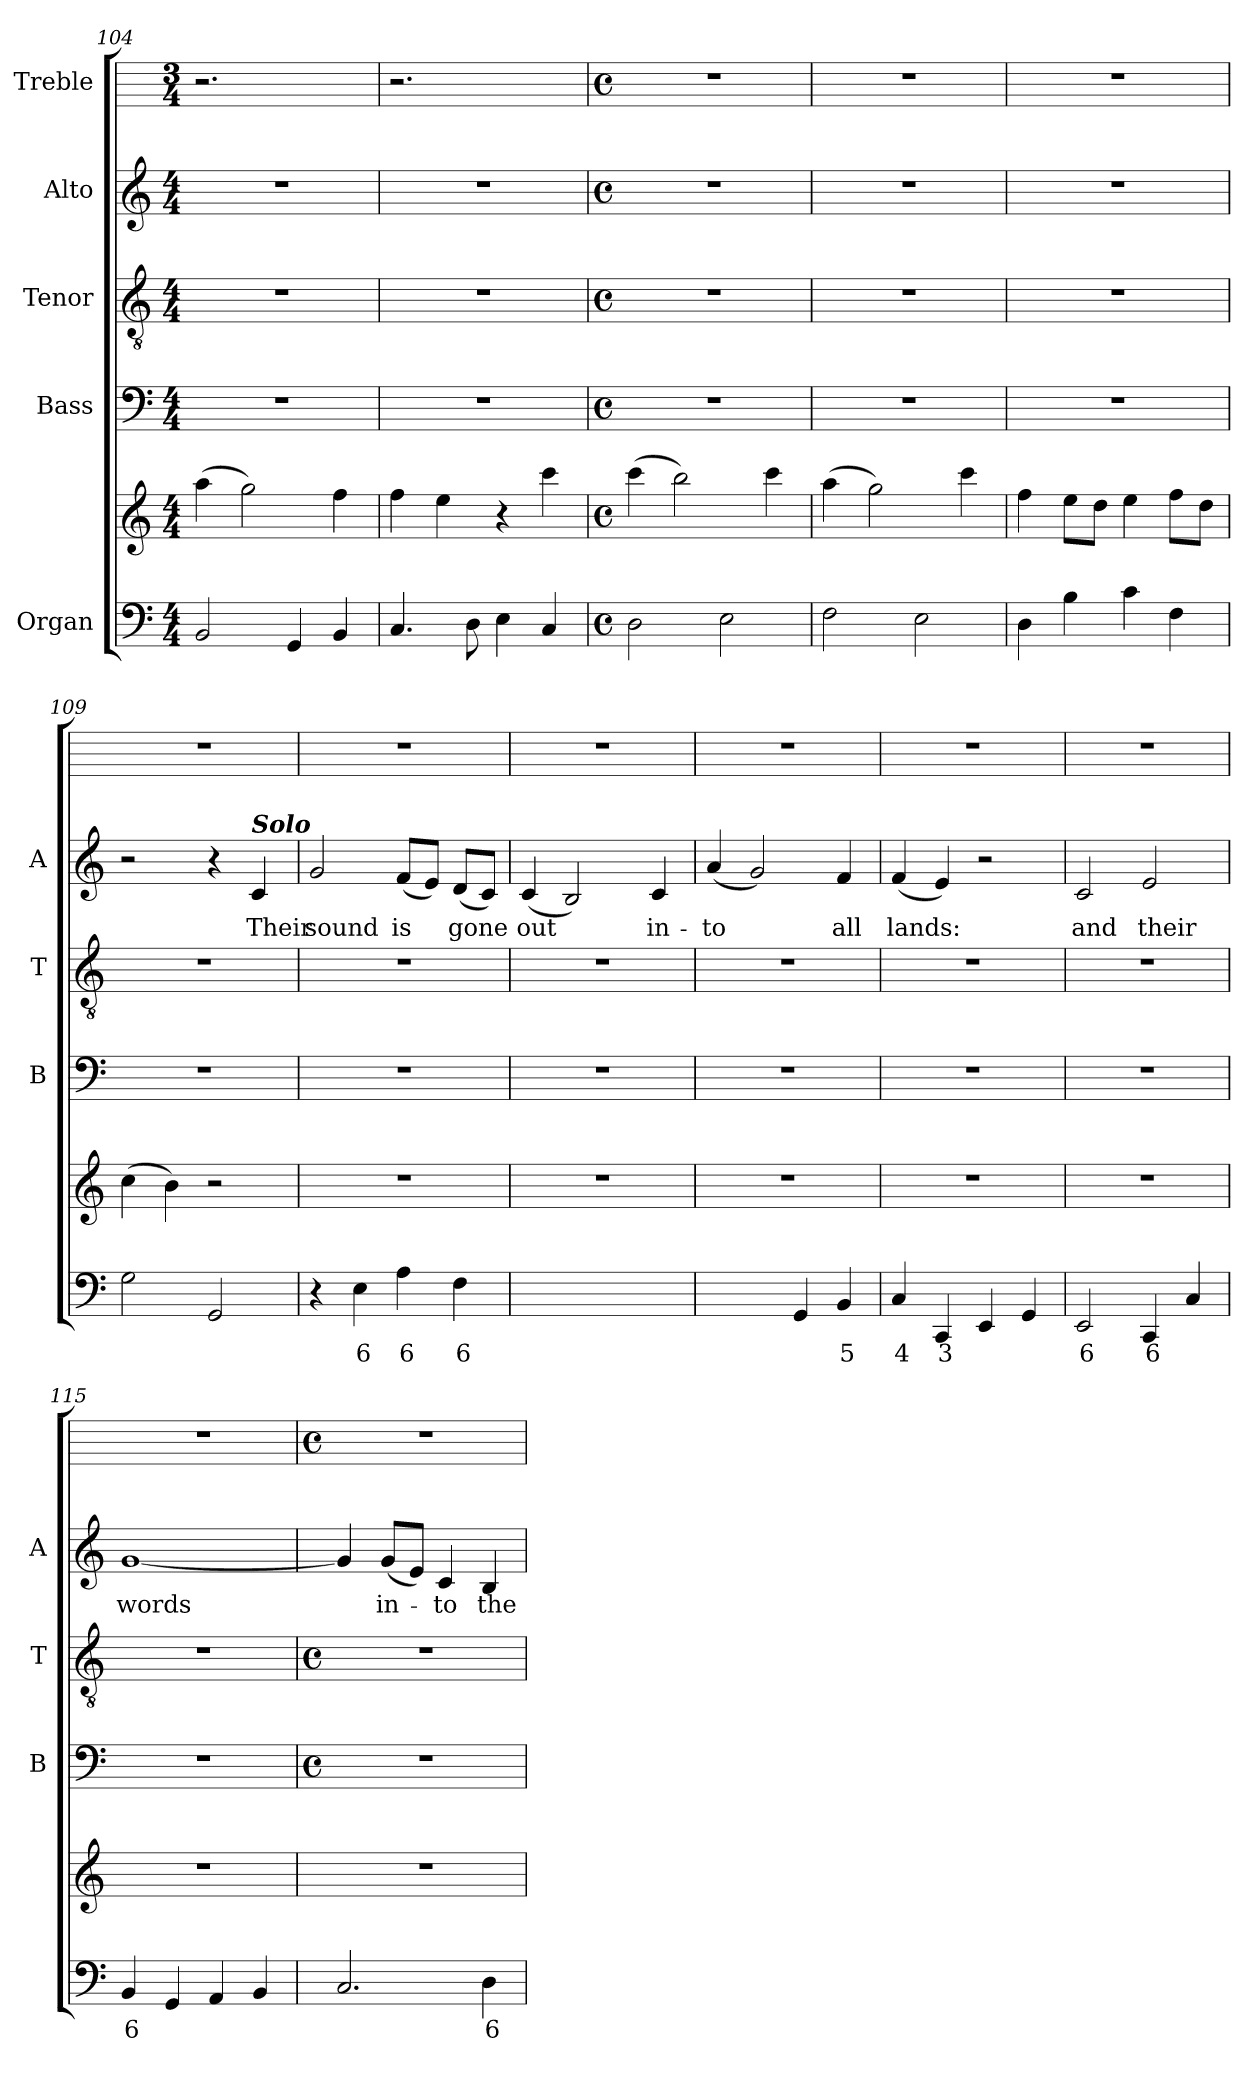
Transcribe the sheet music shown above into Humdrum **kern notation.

**kern	**text	**kern	**kern	**kern	**kern	**text	**kern
*part5	*part5	*part5	*part4	*part3	*part2	*part2	*part1
*staff6	*staff6	*staff5	*staff4	*staff3	*staff2	*staff2	*staff1
*I"Organ	*	*	*I"Bass	*I"Tenor	*I"Alto	*	*I"Treble
*	*	*	*I'B	*I'T	*I'A	*	*
*clefF4	*	*clefG2	*clefF4	*clefGv2	*clefG2	*	*
*k[]	*	*k[]	*k[]	*k[]	*k[]	*	*
*C:	*	*C:	*C:	*C:	*C:	*	*
*M4/4	*	*M4/4	*M4/4	*M4/4	*M4/4	*	*M3/4
=104	=104	=104	=104	=104	=104	=104	=104
2BB	.	(>4aa	1r	1r	1r	.	2.r
.	.	2gg)	.	.	.	.	.
4GG	.	.	.	.	.	.	.
4BB	.	4ff	.	.	.	.	4ryy
=105	=105	=105	=105	=105	=105	=105	=105
4.C	.	4ff	1r	1r	1r	.	2.r
.	.	4ee	.	.	.	.	.
8D	.	.	.	.	.	.	.
4E	.	4r	.	.	.	.	.
4C	.	4ccc	.	.	.	.	4ryy
!!LO:LB:g=z
=106	=106	=106	=106	=106	=106	=106	=106
*M4/4	*	*M4/4	*M4/4	*M4/4	*M4/4	*	*M4/4
*met(c)	*	*met(c)	*met(c)	*met(c)	*met(c)	*	*met(c)
2D	.	(>4ccc	1r	1r	1r	.	1r
.	.	2bb)	.	.	.	.	.
2E	.	.	.	.	.	.	.
.	.	4ccc	.	.	.	.	.
=107	=107	=107	=107	=107	=107	=107	=107
2F	.	(>4aa	1r	1r	1r	.	1r
.	.	2gg)	.	.	.	.	.
2E	.	.	.	.	.	.	.
.	.	4ccc	.	.	.	.	.
=108	=108	=108	=108	=108	=108	=108	=108
4D	.	4ff	1r	1r	1r	.	1r
4B	.	8eeL	.	.	.	.	.
.	.	8ddJ	.	.	.	.	.
4c	.	4ee	.	.	.	.	.
4F	.	8ffL	.	.	.	.	.
.	.	8ddJ	.	.	.	.	.
=109	=109	=109	=109	=109	=109	=109	=109
2G	.	(>4cc	1r	1r	2r	.	1r
.	.	4b)	.	.	.	.	.
2GG	.	2r	.	.	4r	.	.
!	!	!	!	!	!LO:TX:a:Bi:t=Solo	!	!
!	!	!	!	!	!	!LO:LY:b	!
.	.	.	.	.	4c	Their	.
=110	=110	=110	=110	=110	=110	=110	=110
!	!	!	!	!	!	!LO:LY:b	!
4r	.	1r	1r	1r	2g	sound	1r
!	!LO:LY:b	!	!	!	!	!	!
4E	6	.	.	.	.	.	.
!	!LO:LY:b	!	!	!	!	!LO:LY:b	!
4A	6	.	.	.	(<8fL	is	.
.	.	.	.	.	8eJ)	.	.
!	!LO:LY:b	!	!	!	!	!LO:LY:b	!
4F	6	.	.	.	(<8dL	gone	.
.	.	.	.	.	8cJ)	.	.
=111	=111	=111	=111	=111	=111	=111	=111
!	!LO:LY:b	!	!	!	!	!LO:LY:b	!
[4Gyy	4	1r	1r	1r	(<4c	out	1r
!	!LO:LY:b	!	!	!	!	!	!
4Gyy]	3	.	.	.	2B)	.	.
!	!LO:LY:b	!	!	!	!	!	!
[4Eyy	5	.	.	.	.	.	.
!	!LO:LY:b	!	!	!	!	!LO:LY:b	!
4Eyy]	6	.	.	.	4c	in-	.
=112	=112	=112	=112	=112	=112	=112	=112
!	!LO:LY:b	!	!	!	!	!LO:LY:b	!
[4BByy	7	1r	1r	1r	(<4a	-to	1r
!	!LO:LY:b	!	!	!	!	!	!
4BByy]	6	.	.	.	2g)	.	.
4GG	.	.	.	.	.	.	.
!	!LO:LY:b	!	!	!	!	!LO:LY:b	!
4BB	5	.	.	.	4f	all	.
=113	=113	=113	=113	=113	=113	=113	=113
!	!LO:LY:b	!	!	!	!	!LO:LY:b	!
4C	4	1r	1r	1r	(<4f	lands:	1r
!	!LO:LY:b	!	!	!	!	!	!
4CC	3	.	.	.	4e)	.	.
4EE	.	.	.	.	2r	.	.
4GG	.	.	.	.	.	.	.
=114	=114	=114	=114	=114	=114	=114	=114
!	!LO:LY:b	!	!	!	!	!LO:LY:b	!
2EE	6	1r	1r	1r	2c	and	1r
!	!LO:LY:b	!	!	!	!	!LO:LY:b	!
4CC	6	.	.	.	2e	their	.
4C	.	.	.	.	.	.	.
=115	=115	=115	=115	=115	=115	=115	=115
!	!LO:LY:b	!	!	!	!	!LO:LY:b	!
4BB	6	1r	1r	1r	[1g	words	1r
4GG	.	.	.	.	.	.	.
4AA	.	.	.	.	.	.	.
4BB	.	.	.	.	.	.	.
!!LO:LB:g=z
=116	=116	=116	=116	=116	=116	=116	=116
*	*	*	*M4/4	*M4/4	*	*	*M4/4
*	*	*	*met(c)	*met(c)	*	*	*met(c)
2.C	.	1r	1r	1r	4g]	.	1r
!	!	!	!	!	!	!LO:LY:b	!
.	.	.	.	.	(<8gL	in-	.
.	.	.	.	.	8eJ)	.	.
!	!	!	!	!	!	!LO:LY:b	!
.	.	.	.	.	4c	to	.
!	!LO:LY:b	!	!	!	!	!LO:LY:b	!
4D	6	.	.	.	4B	the	.
=	=	=	=	=	=	=	=
*-	*-	*-	*-	*-	*-	*-	*-
